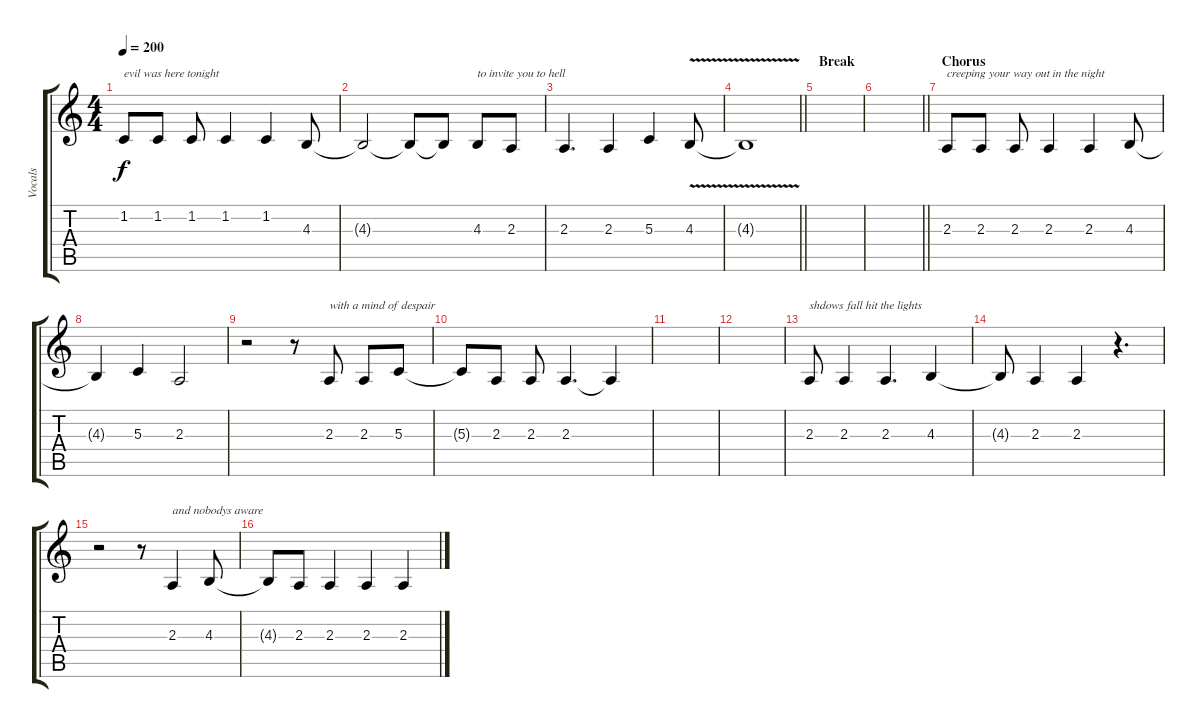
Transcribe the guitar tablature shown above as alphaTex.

\track ("Vocals" "Vocals") {instrument lead2sawtooth}
\staff {score tabs}
\tuning (E4 B3 G3 D3 A2 E2) {hide}
\ts (4 4)
\tempo 200
\clef g2
\ks c
1.2.8{txt "evil was here tonight" dy f} 1.2.8 1.2.8 1.2.4 1.2.4 4.3.8 |
4.3{t}.2 4.3{t}.8 4.3{t}.8 4.3.8{txt "to invite you to hell"} 2.3.8 |
2.3.4{d} 2.3.4 5.3.4 4.3{v}.8 |
\barLineRight lightlight
4.3{t}.1 |
\section ("" "Break")
|
\barLineRight lightlight
|
\section ("" "Chorus")
2.3.8{txt "creeping your way out in the night"} 2.3.8 2.3.8 2.3.4 2.3.4 4.3.8 |
4.3{t}.4 5.3.4 2.3.2 |
r.2 r.8 2.3.8{txt "with a mind of despair"} 2.3.8 5.3.8 |
5.3{t}.8 2.3.8 2.3.8 2.3.4{d} 2.3{t}.4 |
|
|
2.3.8{txt "shdows fall hit the lights"} 2.3.4 2.3.4{d} 4.3.4 |
4.3{t}.8 2.3.4 2.3.4 r.4{d} |
r.2 r.8 2.3.4{txt "and nobodys aware"} 4.3.8 |
4.3{t}.8 2.3.8 2.3.4 2.3.4 2.3.4
